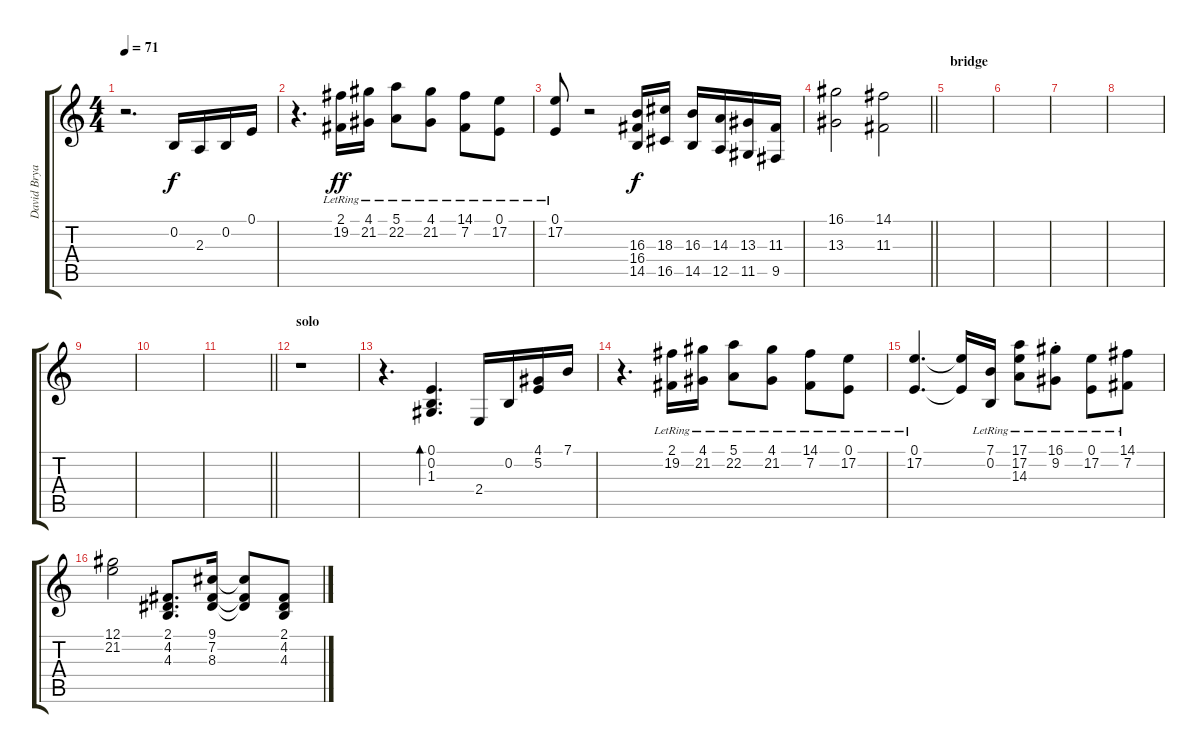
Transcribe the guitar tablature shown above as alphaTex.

\track ("David Bryan" "David Brya") {instrument electricgrandpiano}
\staff {score tabs}
\tuning (E4 B3 G3 D3 A2 E2) {hide}
\ts (4 4)
\tempo 71
\clef g2
\ks c
r.2{d dy f} 0.2.16 2.3.16 0.2.16 0.1.16 |
r.4{d} (2.1{lr} 19.2).16{dy ff} (4.1{lr} 21.2).16 (5.1{lr} 22.2).8 (4.1{lr} 21.2).8 (14.1 7.2{lr}).8 (0.1{lr} 17.2).8 |
(0.1{lr} 17.2).8 r.2 (16.3 16.4 14.5).16{dy f} (18.3 16.5).16 (16.3 14.5).16 (14.3 12.5).16 (13.3 11.5).16 (11.3 9.5).16 |
\barLineRight lightlight
(16.1 13.3).2 (14.1 11.3).2 |
\section ("" "bridge")
|
|
|
|
|
|
\barLineRight lightlight
|
\section ("" "solo")
r.1 |
r.4{d} (0.1 0.2 1.3).4{d bd 120} 2.4.16 0.2.16 (4.1 5.2).16 7.1.16 |
r.4{d} (2.1{lr} 19.2{lr}).16 (4.1{lr} 21.2{lr}).16 (5.1{lr} 22.2{lr}).8 (4.1{lr} 21.2{lr}).8 (14.1{lr} 7.2{lr}).8 (0.1{lr} 17.2{lr}).8 |
(0.1{lr} 17.2{lr}).4{d} (0.1{t} 17.2{t}).16 (7.1{lr} 0.2{lr}).16 (17.1{lr} 17.2{lr} 14.3{lr}).8 (16.1{st lr} 9.2{st lr}).8 (0.1{lr} 17.2{lr}).8 (14.1{lr} 7.2{lr}).8 |
(12.1 21.2).2 (2.1 4.2 4.3).8{d} (9.1 7.2 8.3).16 (9.1{t} 7.2{t} 8.3{t}).8 (2.1 4.2 4.3).8
